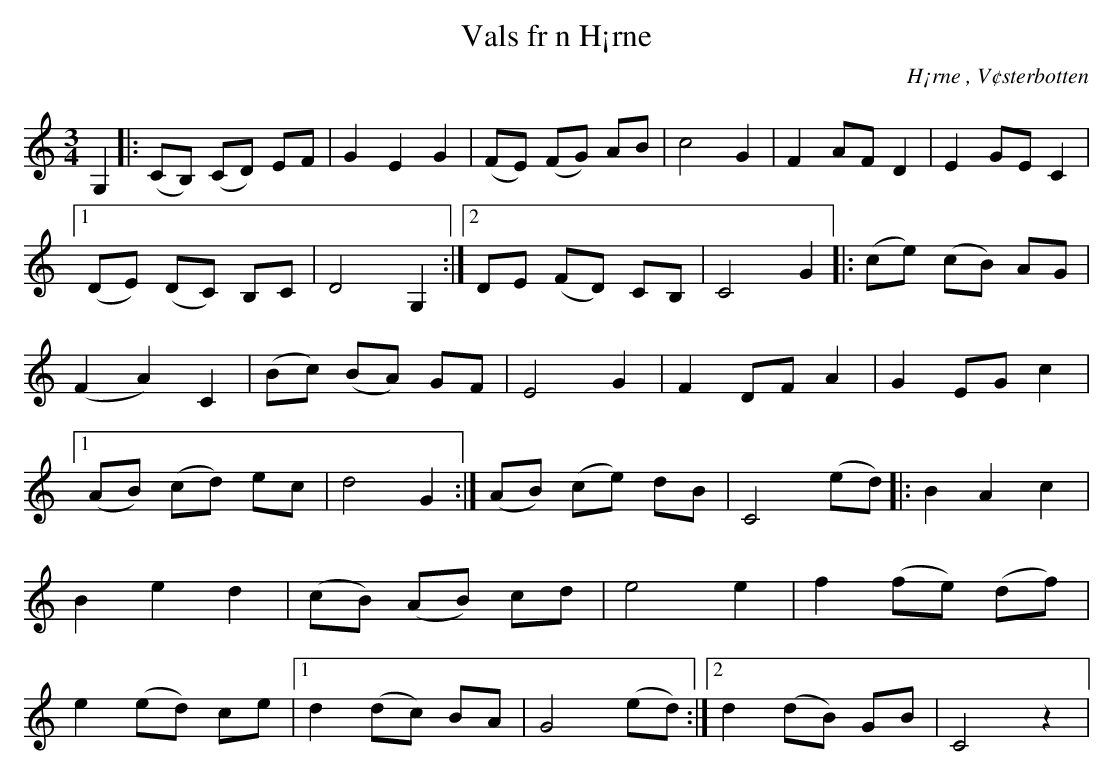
X:1
T:Vals fr n H¡rne
O:H¡rne , V¢sterbotten
M:3/4
L:1/8
K:C
G,2|: (CB,) (CD) EF| G2 E2 G2 | (FE) (FG) AB | c4 G2 | F2 AF D2 | E2 GE C2 |1 (DE) (DC) B,C | D4 G,2:|2 DE (FD) CB,|C4 G2|: (ce) (cB) AG | (F2 A2) C2 | (Bc) (BA) GF | E4 G2 | F2 DF A2 | G2 EG c2 |1 (AB) (cd) ec | d4 G2 :| (AB) (ce) dB | C4 (ed) |: B2 A2 c2 | B2 e2 d2| (cB) (AB) cd | e4 e2| f2 (fe) (df)| e2 (ed) ce|1 d2 (dc) BA | G4 (ed) :|2 d2 (dB) GB | C4 z2|
